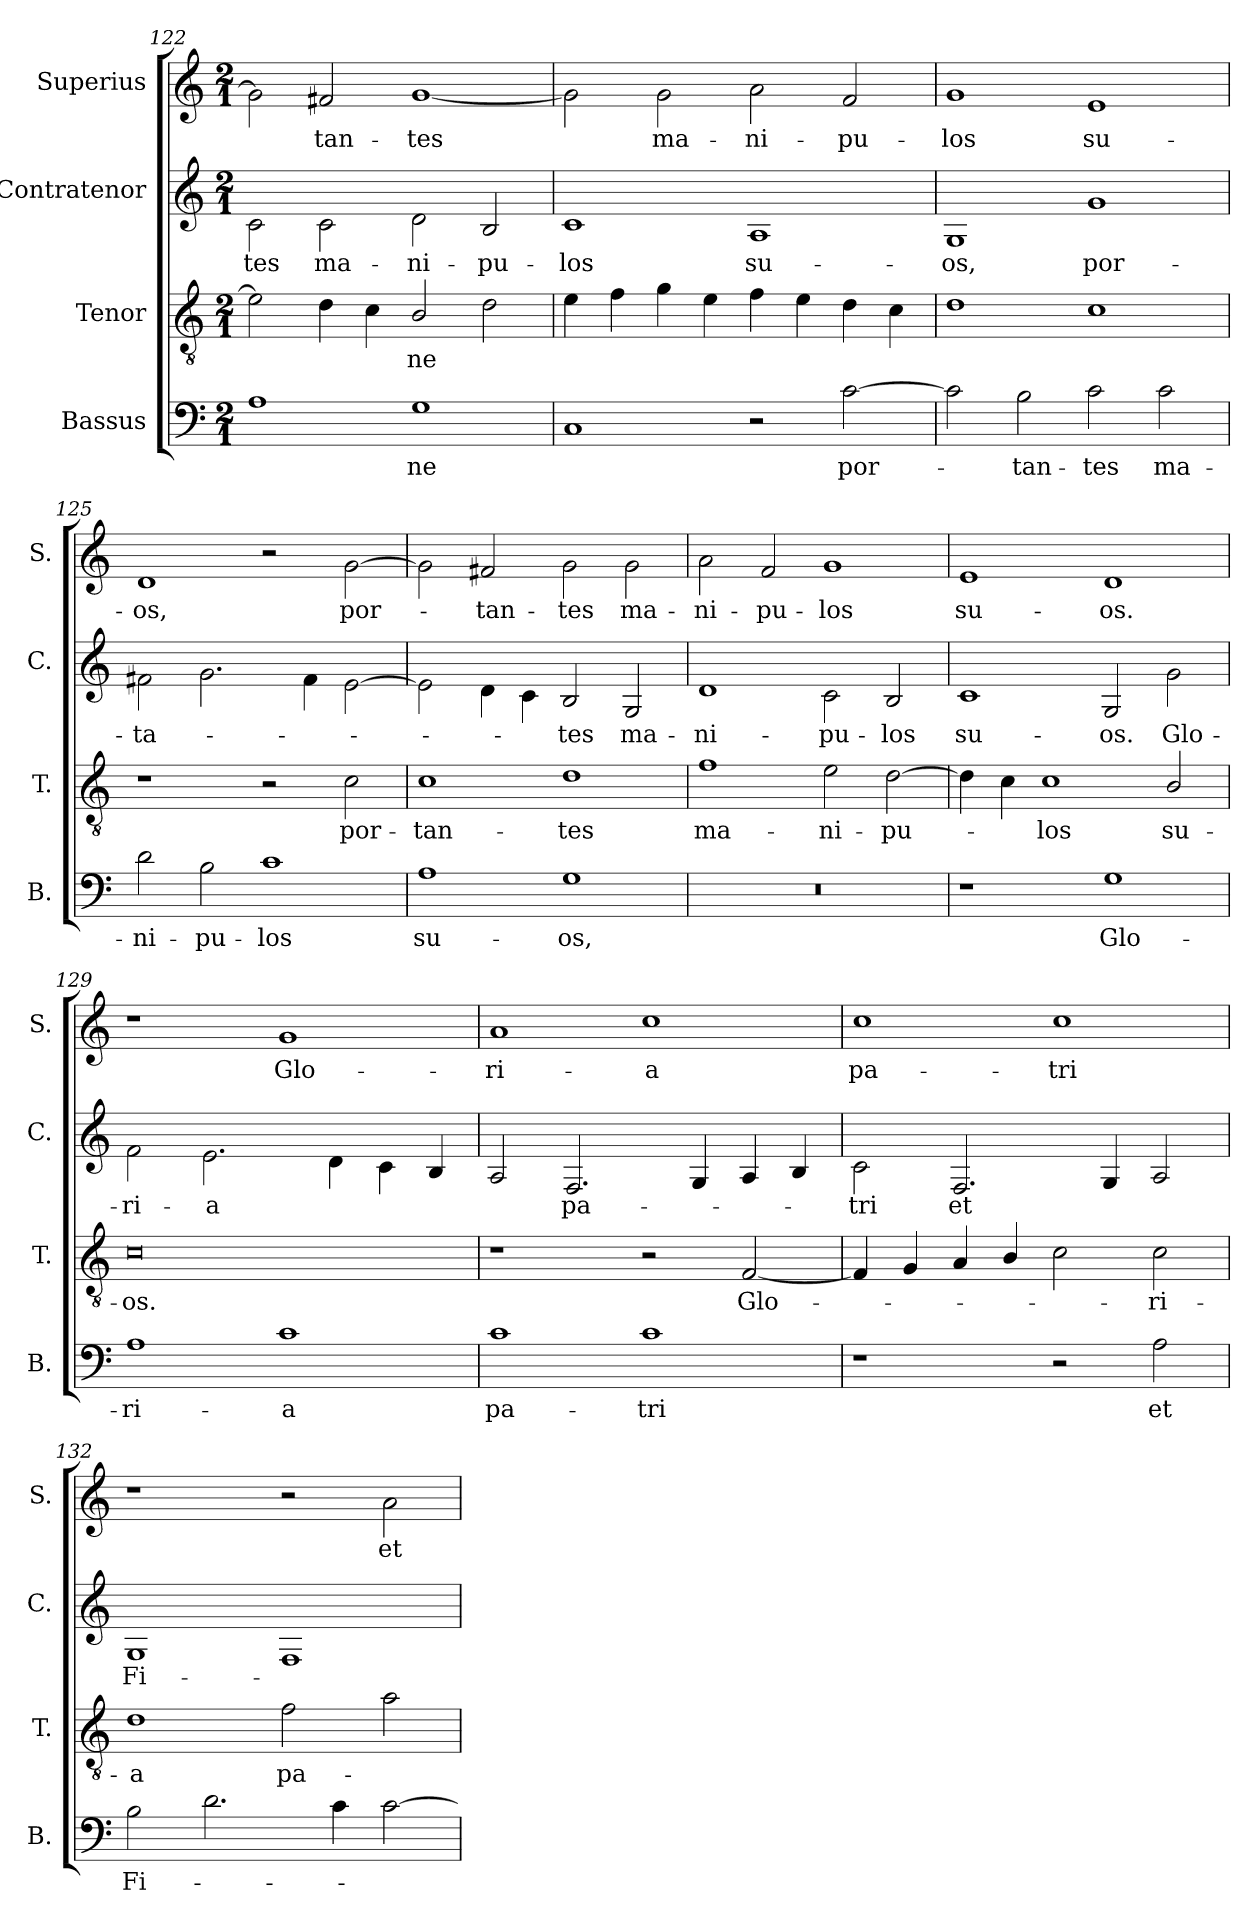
**kern	**text	**kern	**text	**kern	**text	**kern	**text
*part4	*part4	*part3	*part3	*part2	*part2	*part1	*part1
*staff4	*staff4	*staff3	*staff3	*staff2	*staff2	*staff1	*staff1
*I"Bassus	*	*I"Tenor	*	*I"Contratenor	*	*I"Superius	*
*I'B.	*	*I'T.	*	*I'C.	*	*I'S.	*
*clefF4	*	*clefGv2	*	*clefG2	*	*clefG2	*
*k[]	*	*k[]	*	*k[]	*	*k[]	*
*M2/1	*	*M2/1	*	*M2/1	*	*M2/1	*
=122	=122	=122	=122	=122	=122	=122	=122
!	!	!	!	!	!LO:LY:b	!	!
1A	.	2e\]	.	2c\	-tes	2g\]	.
!	!	!	!	!	!LO:LY:b	!	!LO:LY:b
.	.	4d\	.	2c\	ma-	2f#X/	-tan-
.	.	4c\	.	.	.	.	.
!	!LO:LY:b	!	!LO:LY:b	!	!LO:LY:b	!	!LO:LY:b
1G	-ne	2B/	-ne	2d\	-ni-	[1g	-tes
!	!	!	!	!	!LO:LY:b	!	!
.	.	2d\	.	2B/	-pu-	.	.
=123	=123	=123	=123	=123	=123	=123	=123
!	!	!	!	!	!LO:LY:b	!	!
1C	.	4e\	.	1c	-los	2g\]	.
.	.	4f\	.	.	.	.	.
!	!	!	!	!	!	!	!LO:LY:b
.	.	4g\	.	.	.	2g\	ma-
.	.	4e\	.	.	.	.	.
!	!	!	!	!	!LO:LY:b	!	!LO:LY:b
2r	.	4f\	.	1A	su-	2a\	-ni-
.	.	4e\	.	.	.	.	.
!	!LO:LY:b	!	!	!	!	!	!LO:LY:b
[2c\	por-	4d\	.	.	.	2f/	-pu-
.	.	4c\	.	.	.	.	.
=124	=124	=124	=124	=124	=124	=124	=124
!	!	!	!	!	!LO:LY:b	!	!LO:LY:b
2c\]	.	1d	.	1G	-os,	1g	-los
!	!LO:LY:b	!	!	!	!	!	!
2B\	-tan-	.	.	.	.	.	.
!	!LO:LY:b	!	!	!	!LO:LY:b	!	!LO:LY:b
2c\	-tes	1c	.	1g	por-	1e	su-
!	!LO:LY:b	!	!	!	!	!	!
2c\	ma-	.	.	.	.	.	.
=125	=125	=125	=125	=125	=125	=125	=125
!	!LO:LY:b	!	!	!	!LO:LY:b	!	!LO:LY:b
2d\	-ni-	1r	.	2f#X\	-ta-	1d	-os,
!	!LO:LY:b	!	!	!	!	!	!
2B\	-pu-	.	.	2.g\	.	.	.
!	!LO:LY:b	!	!	!	!	!	!
1c	-los	2r	.	.	.	2r	.
.	.	.	.	4f#\	.	.	.
!	!	!	!LO:LY:b	!	!	!	!LO:LY:b
.	.	2c\	por-	[2e\	.	[2g\	por-
=126	=126	=126	=126	=126	=126	=126	=126
!	!LO:LY:b	!	!LO:LY:b	!	!	!	!
1A	su-	1c	-tan-	2e\]	.	2g\]	.
!	!	!	!	!	!	!	!LO:LY:b
.	.	.	.	4d\	.	2f#X/	-tan-
.	.	.	.	4c\	.	.	.
!	!LO:LY:b	!	!LO:LY:b	!	!LO:LY:b	!	!LO:LY:b
1G	-os,	1d	-tes	2B/	-tes	2g\	-tes
!	!	!	!	!	!LO:LY:b	!	!LO:LY:b
.	.	.	.	2G/	ma-	2g\	ma-
=127	=127	=127	=127	=127	=127	=127	=127
!	!	!	!LO:LY:b	!	!LO:LY:b	!	!LO:LY:b
0r	.	1f	ma-	1d	-ni-	2a\	-ni-
!	!	!	!	!	!	!	!LO:LY:b
.	.	.	.	.	.	2f/	-pu-
!	!	!	!LO:LY:b	!	!LO:LY:b	!	!LO:LY:b
.	.	2e\	ni-	2c\	-pu-	1g	-los
!	!	!	!LO:LY:b	!	!LO:LY:b	!	!
.	.	[2d\	-pu-	2B/	-los	.	.
=128	=128	=128	=128	=128	=128	=128	=128
!	!	!	!	!	!LO:LY:b	!	!LO:LY:b
1r	.	4d\]	.	1c	su-	1e	su-
.	.	4c\	.	.	.	.	.
!	!	!	!LO:LY:b	!	!	!	!
.	.	1c	-los	.	.	.	.
!	!LO:LY:b	!	!	!	!LO:LY:b	!	!LO:LY:b
1G	Glo-	.	.	2G/	-os.	1d	-os.
!	!	!	!LO:LY:b	!	!LO:LY:b	!	!
.	.	2B/	su-	2g\	Glo-	.	.
=129	=129	=129	=129	=129	=129	=129	=129
!	!LO:LY:b	!	!LO:LY:b	!	!LO:LY:b	!	!
1A	-ri-	0c	-os.	2f\	-ri-	1r	.
!	!	!	!	!	!LO:LY:b	!	!
.	.	.	.	2.e\	-a	.	.
!	!LO:LY:b	!	!	!	!	!	!LO:LY:b
1c	-a	.	.	.	.	1g	Glo-
.	.	.	.	4d\	.	.	.
.	.	.	.	4c\	.	.	.
.	.	.	.	4B/	.	.	.
=130	=130	=130	=130	=130	=130	=130	=130
!	!LO:LY:b	!	!	!	!	!	!LO:LY:b
1c	pa-	1r	.	2A/	.	1a	-ri-
!	!	!	!	!	!LO:LY:b	!	!
.	.	.	.	2.F/	pa-	.	.
!	!LO:LY:b	!	!	!	!	!	!LO:LY:b
1c	-tri	2r	.	.	.	1cc	-a
.	.	.	.	4G/	.	.	.
!	!	!	!LO:LY:b	!	!	!	!
.	.	[2F/	Glo-	4A/	.	.	.
.	.	.	.	4B/	.	.	.
=131	=131	=131	=131	=131	=131	=131	=131
!	!	!	!	!	!LO:LY:b	!	!LO:LY:b
1r	.	4F/]	.	2c\	-tri	1cc	pa-
.	.	4G/	.	.	.	.	.
!	!	!	!	!	!LO:LY:b	!	!
.	.	4A/	.	2.F/	et	.	.
.	.	4B/	.	.	.	.	.
!	!	!	!	!	!	!	!LO:LY:b
2r	.	2c\	.	.	.	1cc	-tri
.	.	.	.	4G/	.	.	.
!	!LO:LY:b	!	!LO:LY:b	!	!	!	!
2A\	et	2c\	-ri-	2A/	.	.	.
=132	=132	=132	=132	=132	=132	=132	=132
!	!LO:LY:b	!	!LO:LY:b	!	!LO:LY:b	!	!
2B\	Fi-	1d	-a	1G	Fi-	1r	.
2.d\	.	.	.	.	.	.	.
!	!	!	!LO:LY:b	!	!	!	!
.	.	2f\	pa-	1F	.	2r	.
4c\	.	.	.	.	.	.	.
!	!	!	!	!	!	!	!LO:LY:b
[2c\	.	2a\	.	.	.	2a\	et
=	=	=	=	=	=	=	=
*-	*-	*-	*-	*-	*-	*-	*-
